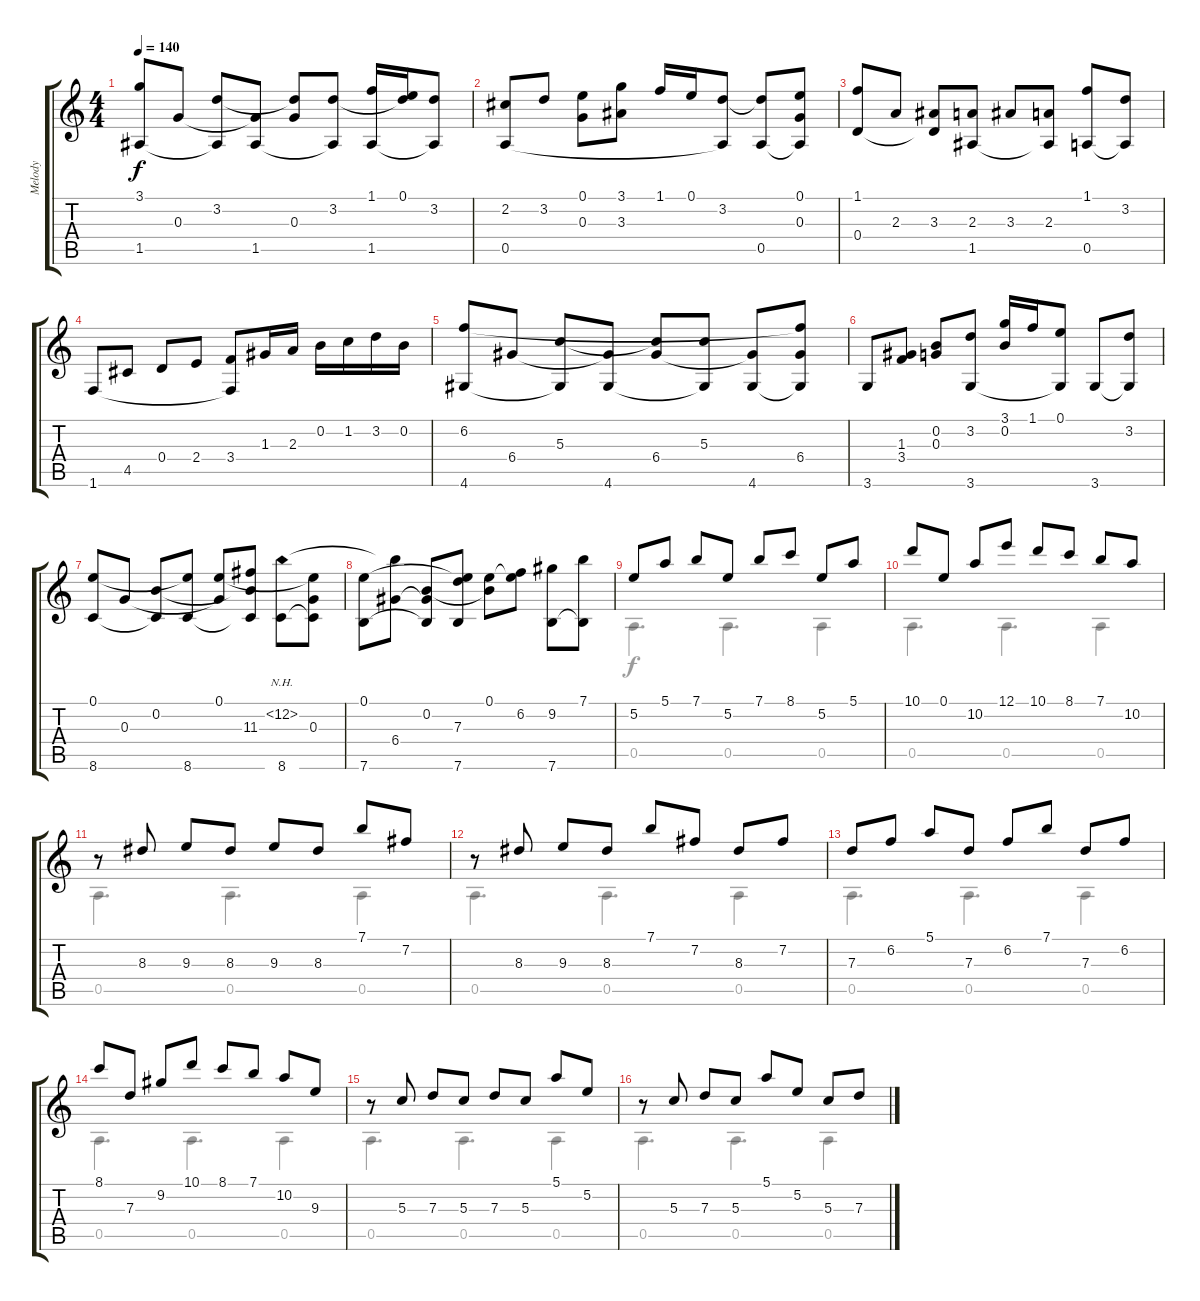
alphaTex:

\track ("Melody" "Melody") {instrument acousticguitarnylon}
\staff {score tabs}
\tuning (E4 B3 G3 D3 A2 E2) {hide}
\voice
\ts (4 4)
\tempo 140
\clef g2
\ks c
(3.1 1.5).8{dy f} 0.3.8 (3.2 1.5{t}).8 (0.3{t} 1.5).8 (3.2{t} 0.3).8 (3.2 1.5{t}).8 (1.1 1.5).16 (0.1 3.2{t}).16 (3.2 1.5{t}).8 |
(2.2 0.5).8 3.2.8 (0.1 0.3).8 (3.1 3.3).8 1.1.16 0.1.16 (3.2 0.5{t}).8 (3.2{t} 0.5).8 (0.1 0.3 0.5{t}).8 |
(1.1 0.4).8 2.3.8 (3.3 0.4{t}).8 (2.3 1.5).8 3.3.8 (2.3 1.5{t}).8 (1.1 0.5).8 (3.2 0.5{t}).8 |
1.6.8 4.5.8 0.4.8 2.4.8 (3.4 1.6{t}).8 1.3.16 2.3.16 0.2.16 1.2.16 3.2.16 0.2.16 |
(6.2 4.6).8 6.4.8 (5.3 4.6{t}).8 (6.4{t} 4.6).8 (5.3{t} 6.4).8 (5.3 4.6{t}).8 (6.4{t} 4.6).8 (6.2{t} 6.4 4.6{t}).8 |
3.6.8 (1.3 3.4).8 (0.2 0.3).8 (3.2 3.6).8 (3.1 0.2).16 1.1.16 (0.1 3.6{t}).8 3.6.8 (3.2 3.6{t}).8 |
(0.1 8.6).8 0.3.8 (0.2 8.6{t}).8 (0.1{t} 8.6).8 (0.1 0.3{t}).8 (0.2{t} 11.3 8.6{t}).8 (12.2{nh} 8.6).8 (0.1{t} 0.3 8.6{t}).8 |
(0.1 7.6).8 (12.2{t} 6.4).8 (0.2 6.4{t} 7.6{t}).8 (0.1{t} 7.3 7.6).8 (0.1 0.2{t}).8 (0.1{t} 6.2).8 (9.2 7.6).8 (7.1 7.6{t}).8 |
5.2.8 5.1.8 7.1.8 5.2.8 7.1.8 8.1.8 5.2.8 5.1.8 |
10.1.8 0.1.8 10.2.8 12.1.8 10.1.8 8.1.8 7.1.8 10.2.8 |
r.8 8.3.8 9.3.8 8.3.8 9.3.8 8.3.8 7.1.8 7.2.8 |
r.8 8.3.8 9.3.8 8.3.8 7.1.8 7.2.8 8.3.8 7.2.8 |
7.3.8 6.2.8 5.1.8 7.3.8 6.2.8 7.1.8 7.3.8 6.2.8 |
8.1.8 7.3.8 9.2.8 10.1.8 8.1.8 7.1.8 10.2.8 9.3.8 |
r.8 5.3.8 7.3.8 5.3.8 7.3.8 5.3.8 5.1.8 5.2.8 |
r.8 5.3.8 7.3.8 5.3.8 5.1.8 5.2.8 5.3.8 7.3.8
\voice
\clef g2
\ottava regular
\simile none
\ks c
|
|
|
|
|
|
|
|
0.5.4{d} 0.5.4{d} 0.5.4 |
0.5.4{d} 0.5.4{d} 0.5.4 |
0.5.4{d} 0.5.4{d} 0.5.4 |
0.5.4{d} 0.5.4{d} 0.5.4 |
0.5.4{d} 0.5.4{d} 0.5.4 |
0.5.4{d} 0.5.4{d} 0.5.4 |
0.5.4{d} 0.5.4{d} 0.5.4 |
0.5.4{d} 0.5.4{d} 0.5.4
